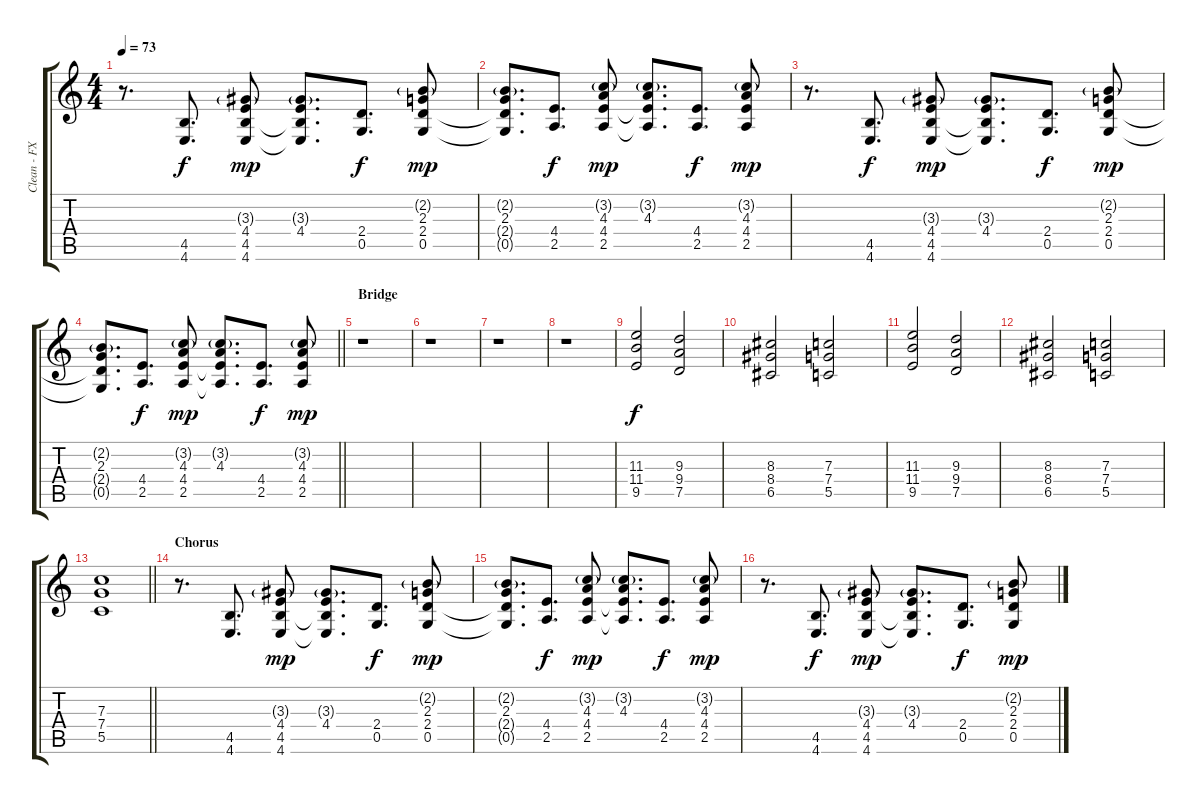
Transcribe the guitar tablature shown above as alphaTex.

\track ("Clean - FX/Overdubs" "Clean - FX") {instrument electricguitarclean}
\staff {score tabs}
\tuning (D4 A3 F3 C3 G2 C2) {hide}
\ts (4 4)
\tempo 73
\clef g2
\ks c
r.8{d dy mp} (4.5 4.6).8{d dy f} (3.3{g} 4.4 4.5 4.6).8{dy mp} (3.3{g} 4.4 4.5{t} 4.6{t}).8{d} (2.4 0.5).8{d dy f} (2.2{g} 2.3 2.4 0.5).8{dy mp} |
(2.2{g} 2.3 2.4{t} 0.5{t}).8{d} (4.4 2.5).8{d dy f} (3.2{g} 4.3 4.4 2.5).8{dy mp} (3.2{g} 4.3 4.4{t} 2.5{t}).8{d} (4.4 2.5).8{d dy f} (3.2{g} 4.3 4.4 2.5).8{dy mp} |
r.8{d} (4.5 4.6).8{d dy f} (3.3{g} 4.4 4.5 4.6).8{dy mp} (3.3{g} 4.4 4.5{t} 4.6{t}).8{d} (2.4 0.5).8{d dy f} (2.2{g} 2.3 2.4 0.5).8{dy mp} |
\barLineRight lightlight
(2.2{g} 2.3 2.4{t} 0.5{t}).8{d} (4.4 2.5).8{d dy f} (3.2{g} 4.3 4.4 2.5).8{dy mp} (3.2{g} 4.3 4.4{t} 2.5{t}).8{d} (4.4 2.5).8{d dy f} (3.2{g} 4.3 4.4 2.5).8{dy mp} |
\section ("" "Bridge")
r.1 |
r.1 |
r.1 |
r.1 |
(11.3 11.4 9.5).2{dy f volume 10} (9.3 9.4 7.5).2 |
(8.3 8.4 6.5).2 (7.3 7.4 5.5).2 |
(11.3 11.4 9.5).2{volume 10} (9.3 9.4 7.5).2 |
(8.3 8.4 6.5).2 (7.3 7.4 5.5).2 |
\barLineRight lightlight
(7.3 7.4 5.5).1 |
\section ("" "Chorus")
r.8{d volume 6} (4.5 4.6).8{d} (3.3{g} 4.4 4.5 4.6).8{dy mp} (3.3{g} 4.4 4.5{t} 4.6{t}).8{d} (2.4 0.5).8{d dy f} (2.2{g} 2.3 2.4 0.5).8{dy mp} |
(2.2{g} 2.3 2.4{t} 0.5{t}).8{d} (4.4 2.5).8{d dy f} (3.2{g} 4.3 4.4 2.5).8{dy mp} (3.2{g} 4.3 4.4{t} 2.5{t}).8{d} (4.4 2.5).8{d dy f} (3.2{g} 4.3 4.4 2.5).8{dy mp} |
r.8{d} (4.5 4.6).8{d dy f} (3.3{g} 4.4 4.5 4.6).8{dy mp} (3.3{g} 4.4 4.5{t} 4.6{t}).8{d} (2.4 0.5).8{d dy f} (2.2{g} 2.3 2.4 0.5).8{dy mp}
